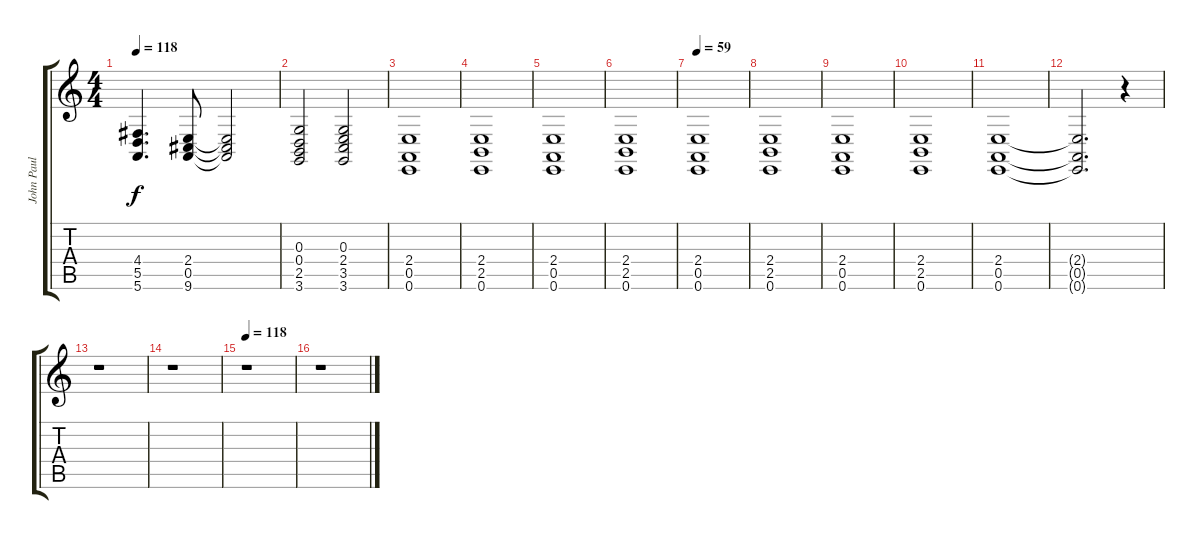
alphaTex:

\track ("John Paul Jones (Orgão 3)" "John Paul ") {instrument brasssection}
\staff {score tabs}
\tuning (E4 B3 G3 D3 A2 E2) {hide}
\ts (4 4)
\tempo 118
\clef g2
\ks c
(4.4{t} 5.5{t} 5.6{t}).4{d dy f} (2.4 0.5 9.6).8 (2.4{t} 0.5{t} 9.6{t}).2 |
(0.3 0.4 2.5 3.6).2 (0.3 2.4 3.5 3.6).2 |
(2.4 0.5 0.6).1 |
(2.4 2.5 0.6).1 |
(2.4 0.5 0.6).1 |
(2.4 2.5 0.6).1 |
\tempo 59
(2.4 0.5 0.6).1 |
(2.4 2.5 0.6).1 |
(2.4 0.5 0.6).1 |
(2.4 2.5 0.6).1 |
(2.4 0.5 0.6).1 |
(2.4{t} 0.5{t} 0.6{t}).2{d} r.4 |
r.1 |
r.1 |
\tempo 118
r.1 |
r.1
